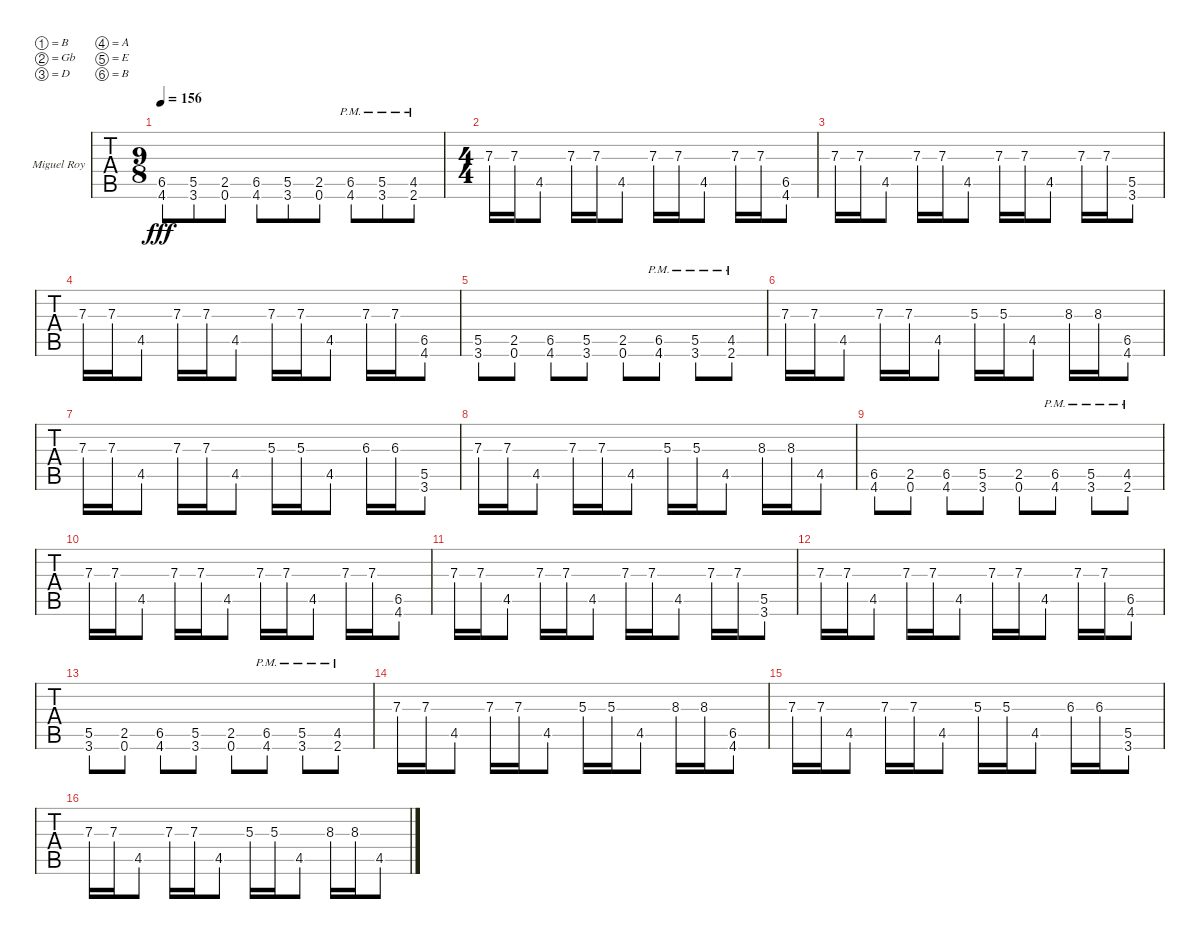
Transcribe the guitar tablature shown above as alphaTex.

\bracketExtendMode groupsimilarinstruments
\firstSystemTrackNameOrientation horizontal
\otherSystemsTrackNameOrientation horizontal
\track ("Miguel Roy" "Miguel Roy") {instrument distortionguitar}
\staff {tabs}
\tuning (B3 Gb3 D3 A2 E2 B1)
\ts (9 8)
\tempo 156
\clef g2
\ks c
(4.6 6.5).8{dy fff instrument distortionguitar} (3.6 5.5).8 (0.6 2.5).8 (4.6 6.5).8 (3.6 5.5).8 (0.6 2.5).8 (4.6{pm} 6.5{pm}).8 (3.6{pm} 5.5{pm}).8 (2.6{pm} 4.5{pm}).8 |
\ts (4 4)
7.3.16 7.3.16 4.5.8 7.3.16 7.3.16 4.5.8 7.3.16 7.3.16 4.5.8 7.3.16 7.3.16 (6.5 4.6).8 |
7.3.16 7.3.16 4.5.8 7.3.16 7.3.16 4.5.8 7.3.16 7.3.16 4.5.8 7.3.16 7.3.16 (3.6 5.5).8 |
7.3.16 7.3.16 4.5.8 7.3.16 7.3.16 4.5.8 7.3.16 7.3.16 4.5.8 7.3.16 7.3.16 (4.6 6.5).8 |
(3.6 5.5).8 (0.6 2.5).8 (4.6 6.5).8 (3.6 5.5).8 (0.6 2.5).8 (4.6{pm} 6.5{pm}).8 (3.6{pm} 5.5{pm}).8 (2.6{pm} 4.5{pm}).8 |
7.3.16 7.3.16 4.5.8 7.3.16 7.3.16 4.5.8 5.3.16 5.3.16 4.5.8 8.3.16 8.3.16 (6.5 4.6).8 |
7.3.16 7.3.16 4.5.8 7.3.16 7.3.16 4.5.8 5.3.16 5.3.16 4.5.8 6.3.16 6.3.16 (3.6 5.5).8 |
7.3.16{beam merge} 7.3.16{beam merge} 4.5.8{beam split} 7.3.16 7.3.16{beam merge} 4.5.8 5.3.16 5.3.16 4.5.8 8.3.16 8.3.16 4.5.8 |
(4.6 6.5).8 (0.6 2.5).8 (4.6 6.5).8 (3.6 5.5).8 (0.6 2.5).8 (4.6{pm} 6.5{pm}).8 (3.6{pm} 5.5{pm}).8 (2.6{pm} 4.5{pm}).8 |
7.3.16 7.3.16 4.5.8 7.3.16 7.3.16 4.5.8 7.3.16 7.3.16 4.5.8 7.3.16 7.3.16 (6.5 4.6).8 |
7.3.16 7.3.16 4.5.8 7.3.16 7.3.16 4.5.8 7.3.16 7.3.16 4.5.8 7.3.16 7.3.16 (3.6 5.5).8 |
7.3.16 7.3.16 4.5.8 7.3.16 7.3.16 4.5.8 7.3.16 7.3.16 4.5.8 7.3.16 7.3.16 (4.6 6.5).8 |
(3.6 5.5).8 (0.6 2.5).8 (4.6 6.5).8 (3.6 5.5).8 (0.6 2.5).8 (4.6{pm} 6.5{pm}).8 (3.6{pm} 5.5{pm}).8 (2.6{pm} 4.5{pm}).8 |
7.3.16 7.3.16 4.5.8 7.3.16 7.3.16 4.5.8 5.3.16 5.3.16 4.5.8 8.3.16 8.3.16 (6.5 4.6).8 |
7.3.16 7.3.16 4.5.8 7.3.16 7.3.16 4.5.8 5.3.16 5.3.16 4.5.8 6.3.16 6.3.16 (3.6 5.5).8 |
7.3.16{beam merge} 7.3.16{beam merge} 4.5.8{beam split} 7.3.16 7.3.16{beam merge} 4.5.8 5.3.16 5.3.16 4.5.8 8.3.16 8.3.16 4.5.8
